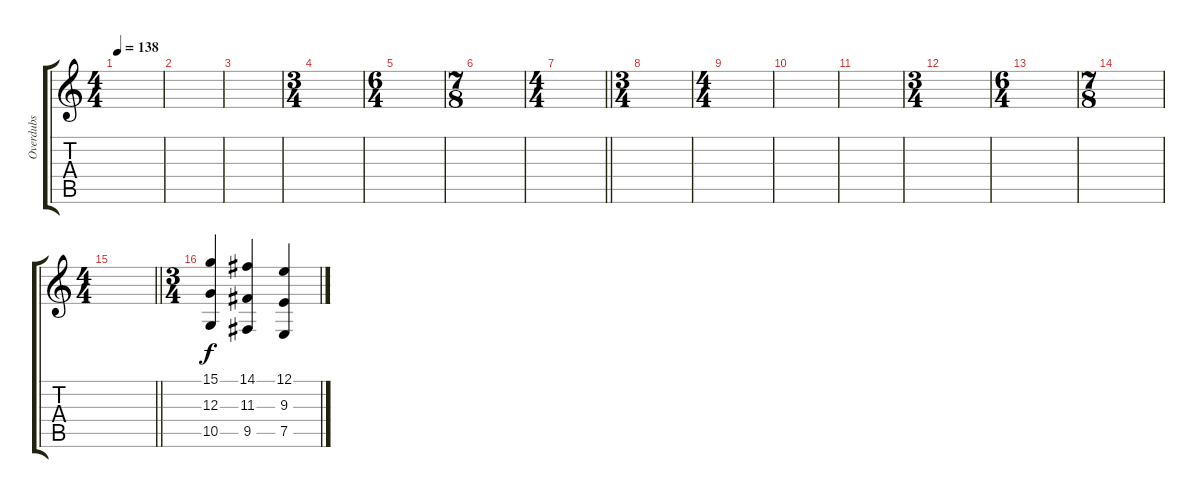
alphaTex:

\track ("Overdubs" "Overdubs") {instrument pad2warm}
\staff {score tabs}
\tuning (E4 B3 G3 D3 A2 E2) {hide}
\ts (4 4)
\tempo 138
\clef g2
\ks c
|
|
|
\ts (3 4)
|
\ts (6 4)
|
\ts (7 8)
|
\ts (4 4)
\barLineRight lightlight
|
\ts (3 4)
|
\ts (4 4)
|
|
|
\ts (3 4)
|
\ts (6 4)
|
\ts (7 8)
|
\ts (4 4)
\barLineRight lightlight
|
\ts (3 4)
(15.1 12.3 10.5).4{volume 9 instrument stringensemble1} (14.1 11.3 9.5).4 (12.1 9.3 7.5).4
